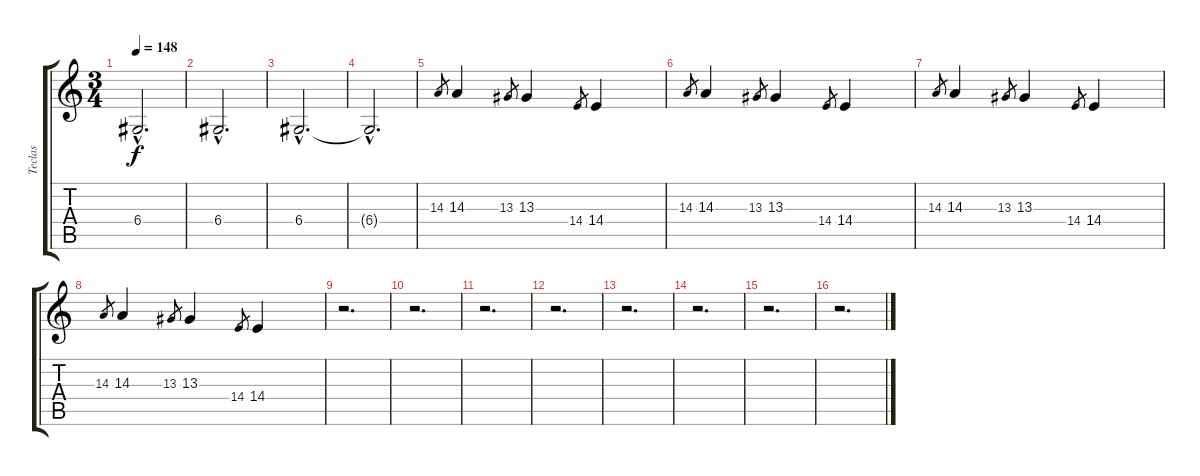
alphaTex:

\track ("Teclas" "Teclas") {instrument brightacousticpiano}
\staff {score tabs}
\tuning (E4 B3 G3 D3 A2 E2) {hide}
\ts (3 4)
\tempo 148
\clef g2
\ks c
6.4{hac}.2{d dy f} |
6.4{hac}.2{d} |
6.4{hac}.2{d} |
6.4{hac t}.2{d} |
14.3.8{gr} 14.3.4 13.3.8{gr} 13.3.4 14.4.8{gr} 14.4.4 |
14.3.8{gr} 14.3.4 13.3.8{gr} 13.3.4 14.4.8{gr} 14.4.4 |
14.3.8{gr} 14.3.4 13.3.8{gr} 13.3.4 14.4.8{gr} 14.4.4 |
14.3.8{gr} 14.3.4 13.3.8{gr} 13.3.4 14.4.8{gr} 14.4.4 |
r.2{d} |
r.2{d} |
r.2{d} |
r.2{d} |
r.2{d} |
r.2{d} |
r.2{d} |
r.2{d}
